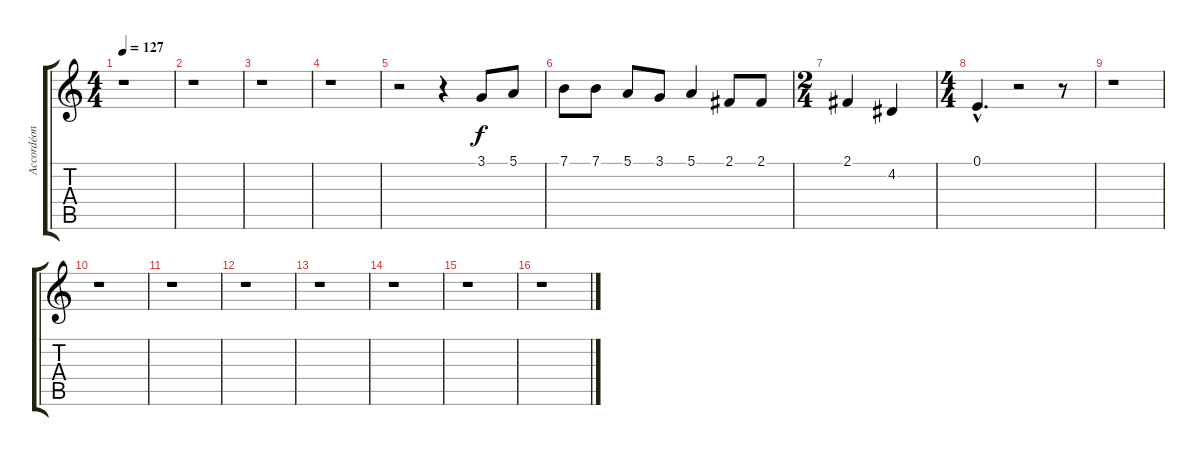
\track ("Accordéon" "Accordéon") {instrument accordion}
\staff {score tabs}
\tuning (E4 B3 G3 D3 A2 E2) {hide}
\ts (4 4)
\tempo 127
\clef g2
\ks c
r.1{dy f} |
r.1 |
r.1 |
r.1 |
r.2 r.4 3.1.8 5.1.8 |
7.1.8 7.1.8 5.1.8 3.1.8 5.1.4 2.1.8 2.1.8 |
\ts (2 4)
2.1.4 4.2.4 |
\ts (4 4)
0.1{hac}.4{d} r.2 r.8 |
r.1 |
r.1 |
r.1 |
r.1 |
r.1 |
r.1 |
r.1 |
r.1
